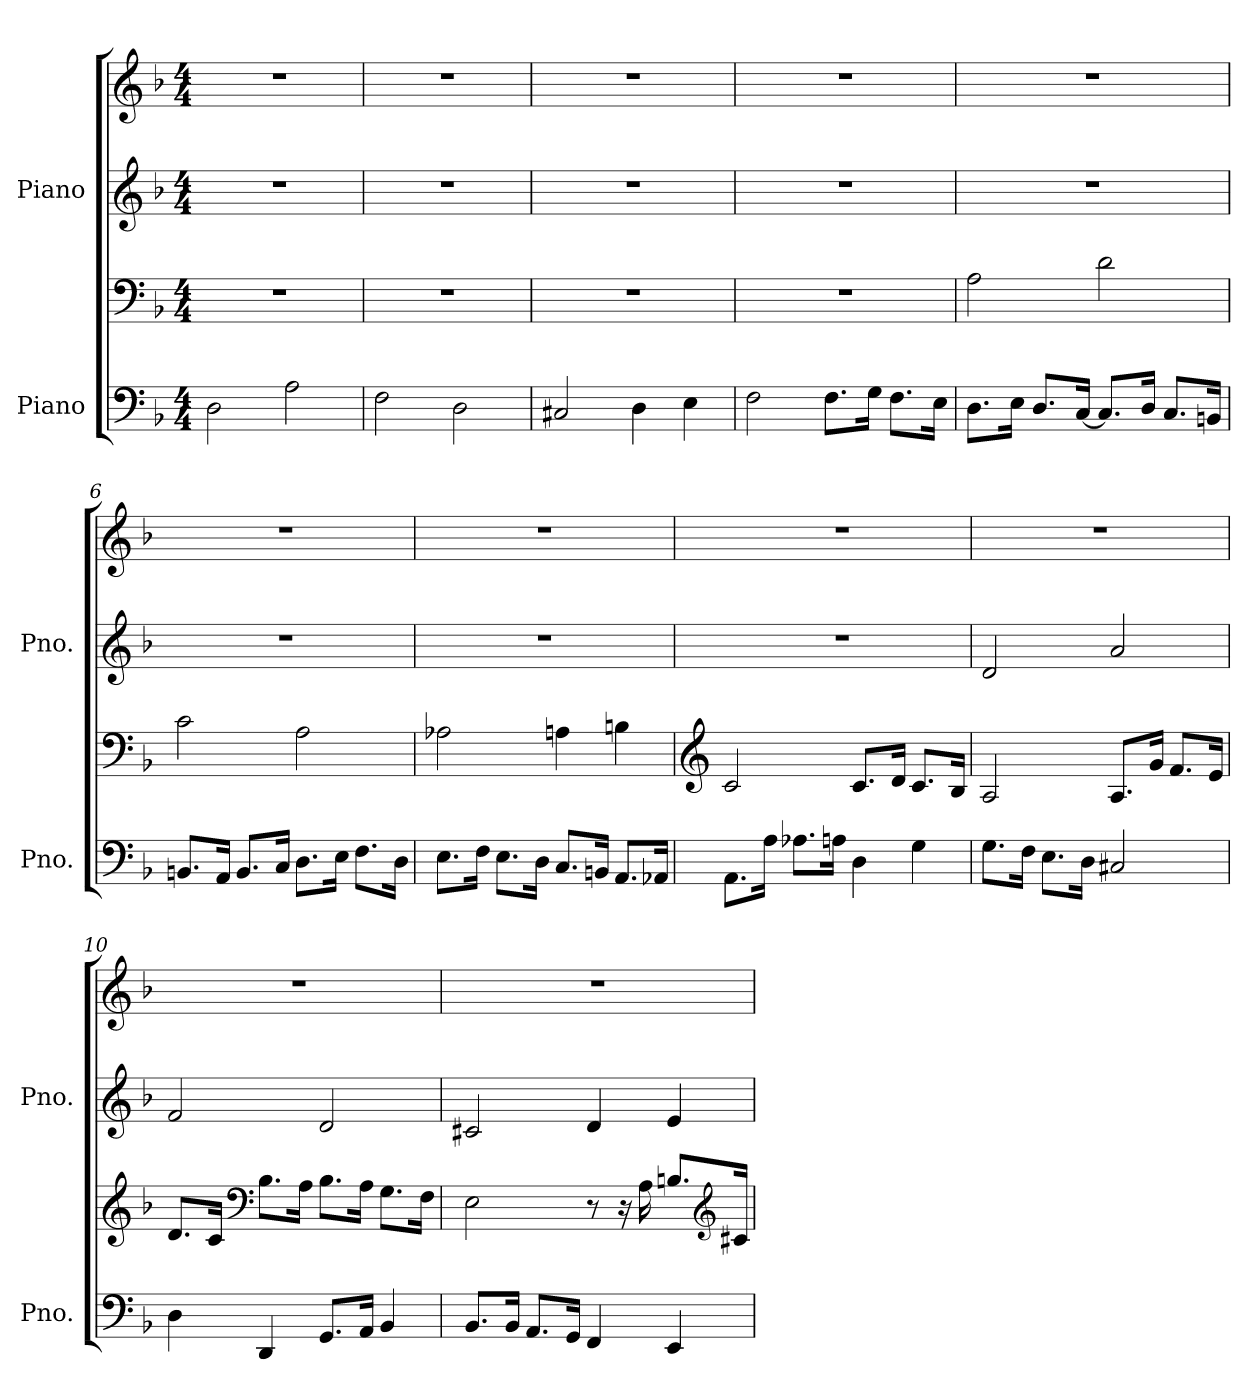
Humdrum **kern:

**kern	**kern	**kern	**kern
*part2	*part2	*part1	*part1
*staff4	*staff3	*staff2	*staff1
*I"Piano	*	*I"Piano	*
*I'Pno.	*	*I'Pno.	*
*clefF4	*clefF4	*clefG2	*clefG2
*k[b-]	*k[b-]	*k[b-]	*k[b-]
*M4/4	*M4/4	*M4/4	*M4/4
*MM100	*MM100	*MM100	*MM100
=1	=1	=1	=1
2D\	1r	1r	1r
2A\	.	.	.
=2	=2	=2	=2
2F\	1r	1r	1r
2D\	.	.	.
=3	=3	=3	=3
2C#X/	1r	1r	1r
4D\	.	.	.
4E\	.	.	.
=4	=4	=4	=4
2F\	1r	1r	1r
8.F\L	.	.	.
16G\Jk	.	.	.
8.F\L	.	.	.
16E\Jk	.	.	.
=5	=5	=5	=5
8.D\L	2A\	1r	1r
16E\Jk	.	.	.
8.D/L	.	.	.
[16C/Jk	.	.	.
8.C/L]	2d\	.	.
16D/Jk	.	.	.
8.C/L	.	.	.
16BBn/Jk	.	.	.
=6	=6	=6	=6
8.BBn/L	2c\	1r	1r
16AA/Jk	.	.	.
8.BB/L	.	.	.
16C/Jk	.	.	.
8.D\L	2A\	.	.
16E\Jk	.	.	.
8.F\L	.	.	.
16D\Jk	.	.	.
!!LO:LB:g=z
=7	=7	=7	=7
8.E\L	2A-X\	1r	1r
16F\Jk	.	.	.
8.E\L	.	.	.
16D\Jk	.	.	.
8.C/L	4An\	.	.
16BBn/Jk	.	.	.
8.AA/L	4Bn\	.	.
16AA-X/Jk	.	.	.
=8	=8	=8	=8
*	*clefG2	*	*
8.AA\L	2c/	1r	1r
16A\Jk	.	.	.
8.A-X\L	.	.	.
16An\Jk	.	.	.
4D\	8.c/L	.	.
.	16d/Jk	.	.
4G\	8.c/L	.	.
.	16B-/Jk	.	.
=9	=9	=9	=9
8.G\L	2A/	2d/	1r
16F\Jk	.	.	.
8.E\L	.	.	.
16D\Jk	.	.	.
2C#X/	8.A/L	2a/	.
.	16g/Jk	.	.
.	8.f/L	.	.
.	16e/Jk	.	.
!!LO:LB:g=z
=10	=10	=10	=10
4D\	8.d/L	2f/	1r
.	16c/Jk	.	.
*	*clefF4	*	*
4DD/	8.B-\L	.	.
.	16A\Jk	.	.
8.GG/L	8.B-\L	2d/	.
16AA/Jk	16A\Jk	.	.
4BB-/	8.G\L	.	.
.	16F\Jk	.	.
=11	=11	=11	=11
8.BB-/L	2E\	2c#X/	1r
16BB-/Jk	.	.	.
8.AA/L	.	.	.
16GG/Jk	.	.	.
4FF/	8r	4d/	.
.	16r	.	.
.	16A\	.	.
4EE/	8.Bn/L	4e/	.
*	*clefG2	*	*
.	16c#X/Jk	.	.
=	=	=	=
*-	*-	*-	*-
